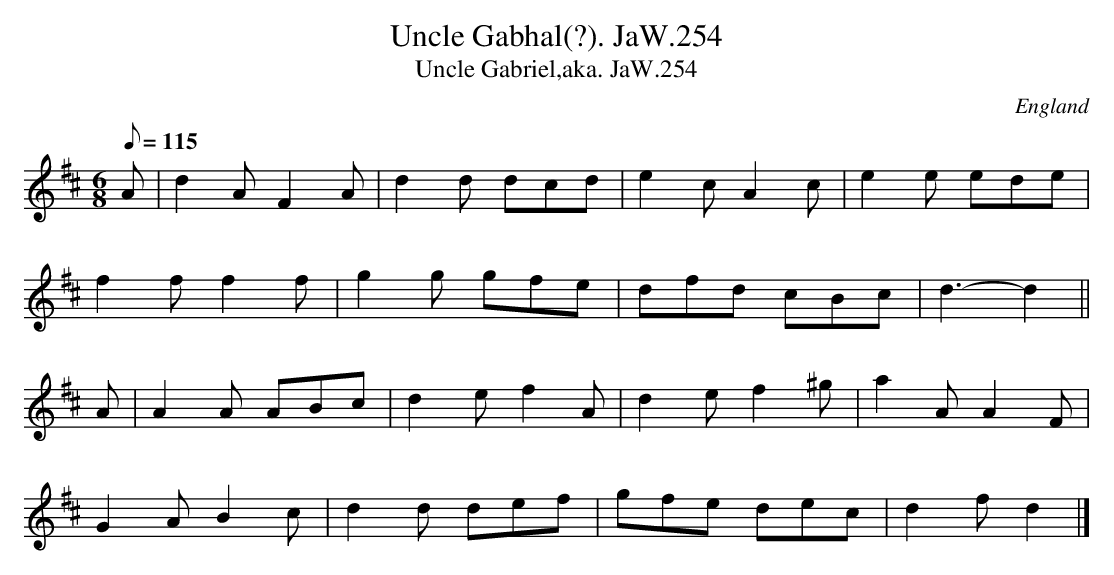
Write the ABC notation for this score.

X:1
T:Uncle Gabhal(?). JaW.254
T:Uncle Gabriel,aka. JaW.254
M:6/8
O:England
Q:115
K:D
A|d2A F2A|d2d dcd|e2c A2c|e2e ede|!
f2f f2f|g2g gfe|dfd cBc|d3-d2||!
A|A2A ABc|d2e f2A|d2e f2^g|a2A A2F|!
G2A B2c|d2d def|gfe dec|d2f d2|]
